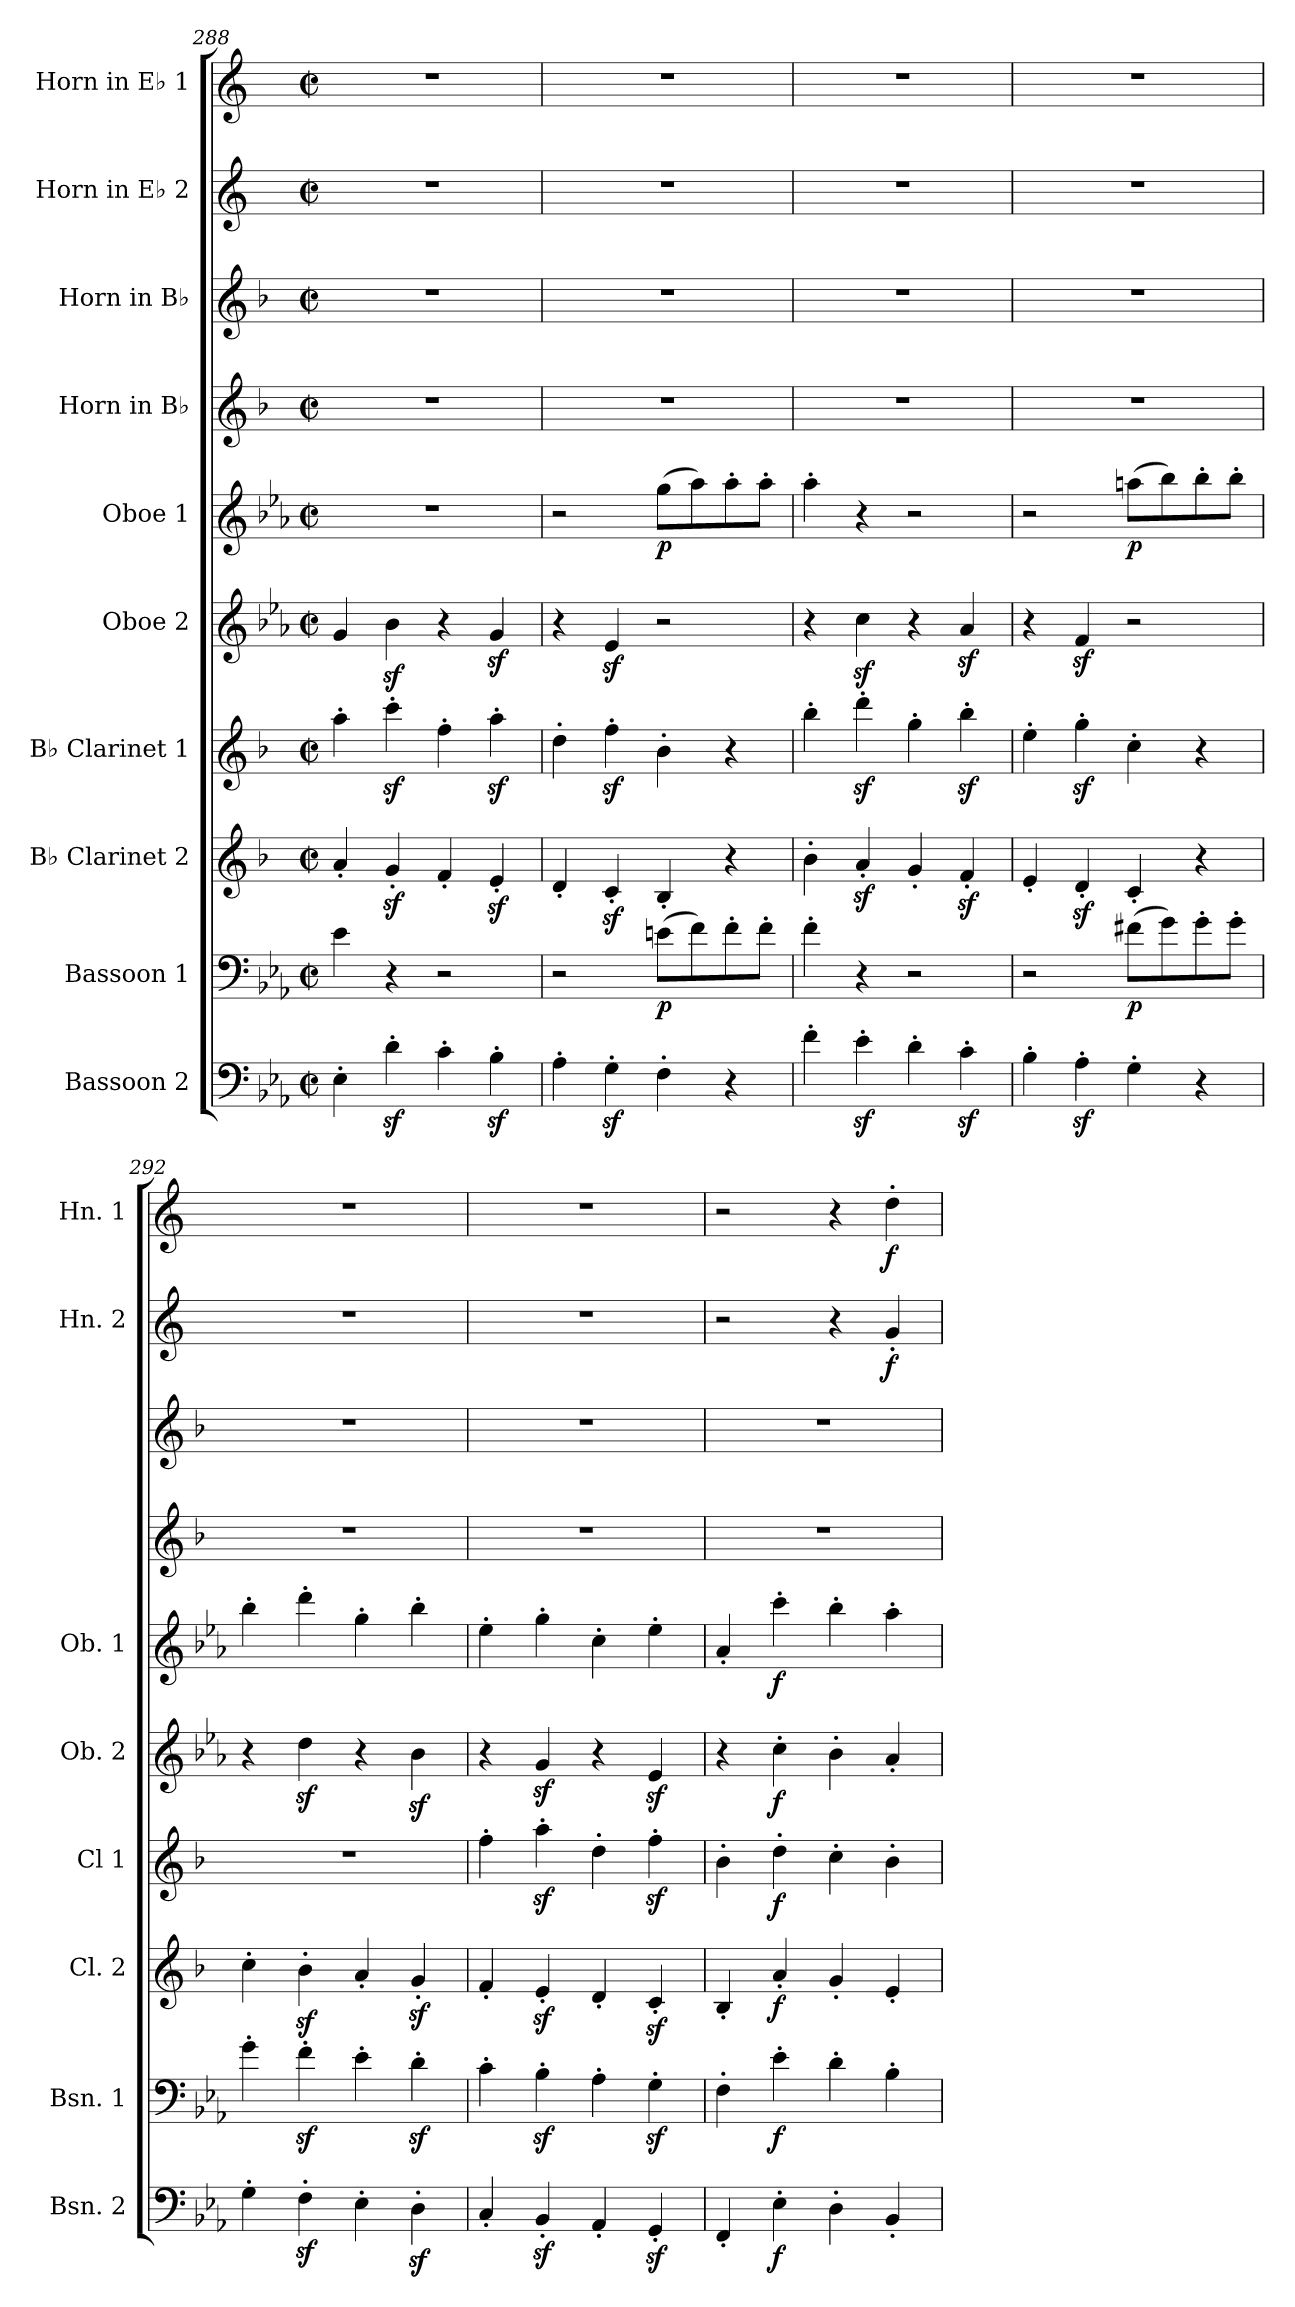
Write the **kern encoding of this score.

**kern	**dynam	**kern	**dynam	**kern	**dynam	**kern	**dynam	**kern	**dynam	**kern	**dynam	**kern	**kern	**kern	**dynam	**kern	**dynam
*part10	*part10	*part9	*part9	*part8	*part8	*part7	*part7	*part6	*part6	*part5	*part5	*part4	*part3	*part2	*part2	*part1	*part1
*staff10	*staff10	*staff9	*staff9	*staff8	*staff8	*staff7	*staff7	*staff6	*staff6	*staff5	*staff5	*staff4	*staff3	*staff2	*staff2	*staff1	*staff1
*I"Bassoon 2	*	*I"Bassoon 1	*	*I"B♭ Clarinet 2	*	*I"B♭ Clarinet 1	*	*I"Oboe 2	*	*I"Oboe 1	*	*I"Horn in B♭	*I"Horn in B♭	*I"Horn in E♭ 2	*	*I"Horn in E♭ 1	*
*I'Bsn. 2	*	*I'Bsn. 1	*	*I'Cl. 2	*	*I'Cl 1	*	*I'Ob. 2	*	*I'Ob. 1	*	*	*	*I'Hn. 2	*	*I'Hn. 1	*
!!LO:PB:g=z
*clefF4	*	*clefF4	*	*clefG2	*	*clefG2	*	*clefG2	*	*clefG2	*	*clefG2	*clefG2	*clefG2	*	*clefG2	*
*	*	*	*	*ITrd1c2	*	*ITrd1c2	*	*	*	*	*	*ITrd1c2	*ITrd1c2	*ITrd5c9	*	*ITrd5c9	*
*k[b-e-a-]	*	*k[b-e-a-]	*	*k[b-e-a-]	*	*k[b-e-a-]	*	*k[b-e-a-]	*	*k[b-e-a-]	*	*k[b-e-a-]	*k[b-e-a-]	*k[b-e-a-]	*	*k[b-e-a-]	*
*M2/2	*	*M2/2	*	*M2/2	*	*M2/2	*	*M2/2	*	*M2/2	*	*M2/2	*M2/2	*M2/2	*	*M2/2	*
*met(c|)	*	*met(c|)	*	*met(c|)	*	*met(c|)	*	*met(c|)	*	*met(c|)	*	*met(c|)	*met(c|)	*met(c|)	*	*met(c|)	*
=288	=288	=288	=288	=288	=288	=288	=288	=288	=288	=288	=288	=288	=288	=288	=288	=288	=288
4E-'\	.	4e-\	.	4g'/	.	4gg'\	.	4g/	.	1r	.	1r	1r	1r	.	1r	.
4dz<'\	.	4r	.	4fz<'/	.	4bb-z<'\	.	4b-z<\	.	.	.	.	.	.	.	.	.
4c'\	.	2r	.	4e-'/	.	4ee-'\	.	4r	.	.	.	.	.	.	.	.	.
4B-z<'\	.	.	.	4dz<'/	.	4ggz<'\	.	4gz</	.	.	.	.	.	.	.	.	.
=289	=289	=289	=289	=289	=289	=289	=289	=289	=289	=289	=289	=289	=289	=289	=289	=289	=289
4A-'\	.	2r	.	4c'/	.	4cc'\	.	4r	.	2r	.	1r	1r	1r	.	1r	.
4Gz<'\	.	.	.	4B-z<'/	.	4ee-z<'\	.	4e-z</	.	.	.	.	.	.	.	.	.
!	!	!	!LO:DY:b	!	!	!	!	!	!	!	!LO:DY:b	!	!	!	!	!	!
4F'\	.	(>8en\L	p	4A-'/	.	4a-'\	.	2r	.	(>8gg\L	p	.	.	.	.	.	.
.	.	8f\)	.	.	.	.	.	.	.	8aa-\)	.	.	.	.	.	.	.
4r	.	8f'\	.	4r	.	4r	.	.	.	8aa-'\	.	.	.	.	.	.	.
.	.	8f'\J	.	.	.	.	.	.	.	8aa-'\J	.	.	.	.	.	.	.
=290	=290	=290	=290	=290	=290	=290	=290	=290	=290	=290	=290	=290	=290	=290	=290	=290	=290
4f'\	.	4f'\	.	4a-'\	.	4aa-'\	.	4r	.	4aa-'\	.	1r	1r	1r	.	1r	.
4e-z<'\	.	4r	.	4gz<'/	.	4cccz<'\	.	4ccz<\	.	4r	.	.	.	.	.	.	.
4d'\	.	2r	.	4f'/	.	4ff'\	.	4r	.	2r	.	.	.	.	.	.	.
4cz<'\	.	.	.	4e-z<'/	.	4aa-z<'\	.	4a-z</	.	.	.	.	.	.	.	.	.
=291	=291	=291	=291	=291	=291	=291	=291	=291	=291	=291	=291	=291	=291	=291	=291	=291	=291
4B-'\	.	2r	.	4d'/	.	4dd'\	.	4r	.	2r	.	1r	1r	1r	.	1r	.
4A-z<'\	.	.	.	4cz<'/	.	4ffz<'\	.	4fz</	.	.	.	.	.	.	.	.	.
!	!	!	!LO:DY:b	!	!	!	!	!	!	!	!LO:DY:b	!	!	!	!	!	!
4G'\	.	(>8f#X\L	p	4B-'/	.	4b-'\	.	2r	.	(>8aan\L	p	.	.	.	.	.	.
.	.	8g\)	.	.	.	.	.	.	.	8bb-\)	.	.	.	.	.	.	.
4r	.	8g'\	.	4r	.	4r	.	.	.	8bb-'\	.	.	.	.	.	.	.
.	.	8g'\J	.	.	.	.	.	.	.	8bb-'\J	.	.	.	.	.	.	.
=292	=292	=292	=292	=292	=292	=292	=292	=292	=292	=292	=292	=292	=292	=292	=292	=292	=292
4G'\	.	4g'\	.	4b-'\	.	1r	.	4r	.	4bb-'\	.	1r	1r	1r	.	1r	.
4Fz<'\	.	4fz<'\	.	4a-z<'\	.	.	.	4ddz<\	.	4ddd'\	.	.	.	.	.	.	.
4E-'\	.	4e-'\	.	4g'/	.	.	.	4r	.	4gg'\	.	.	.	.	.	.	.
4Dz<'\	.	4dz<'\	.	4fz<'/	.	.	.	4b-z<\	.	4bb-'\	.	.	.	.	.	.	.
=293	=293	=293	=293	=293	=293	=293	=293	=293	=293	=293	=293	=293	=293	=293	=293	=293	=293
4C'/	.	4c'\	.	4e-'/	.	4ee-'\	.	4r	.	4ee-'\	.	1r	1r	1r	.	1r	.
4BB-z<'/	.	4B-z<'\	.	4dz<'/	.	4ggz<'\	.	4gz</	.	4gg'\	.	.	.	.	.	.	.
4AA-'/	.	4A-'\	.	4c'/	.	4cc'\	.	4r	.	4cc'\	.	.	.	.	.	.	.
4GGz<'/	.	4Gz<'\	.	4B-z<'/	.	4ee-z<'\	.	4e-z</	.	4ee-'\	.	.	.	.	.	.	.
!!LO:PB:g=z
=294	=294	=294	=294	=294	=294	=294	=294	=294	=294	=294	=294	=294	=294	=294	=294	=294	=294
4FF'/	.	4F'\	.	4A-'/	.	4a-'\	.	4r	.	4a-'/	.	1r	1r	2r	.	2r	.
!	!LO:DY:b	!	!LO:DY:b	!	!LO:DY:b	!	!LO:DY:b	!	!LO:DY:b	!	!LO:DY:b	!	!	!	!	!	!
4E-'\	f	4e-'\	f	4g'/	f	4cc'\	f	4cc'\	f	4ccc'\	f	.	.	.	.	.	.
4D'\	.	4d'\	.	4f'/	.	4b-'\	.	4b-'\	.	4bb-'\	.	.	.	4r	.	4r	.
!	!	!	!	!	!	!	!	!	!	!	!	!	!	!	!LO:DY:b	!	!LO:DY:b
4BB-'/	.	4B-'\	.	4d'/	.	4a-'\	.	4a-'/	.	4aa-'\	.	.	.	4B-'/	f	4f'\	f
=	=	=	=	=	=	=	=	=	=	=	=	=	=	=	=	=	=
*-	*-	*-	*-	*-	*-	*-	*-	*-	*-	*-	*-	*-	*-	*-	*-	*-	*-
